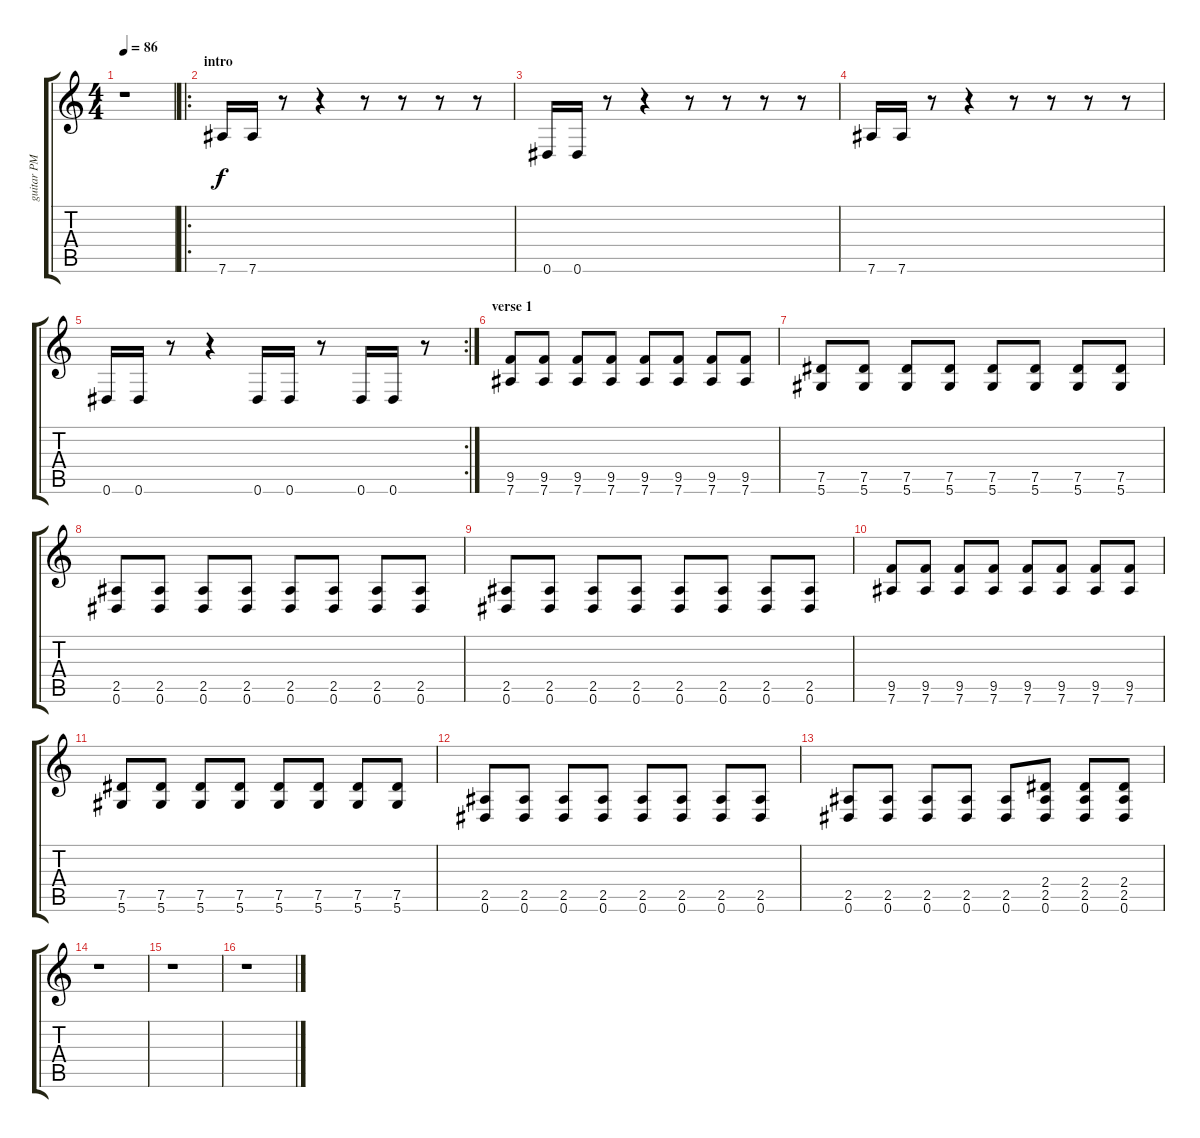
\track ("guitar PM" "guitar PM") {instrument electricguitarmuted}
\staff {score tabs}
\tuning (Eb4 Bb3 Gb3 Db3 Ab2 Eb2) {hide}
\ts (4 4)
\tempo 86
\clef g2
\ks c
r.1{dy f instrument electricguitarmuted} |
\ro
\section ("" "intro")
7.6.16 7.6.16 r.8 r.4 r.8 r.8 r.8 r.8 |
0.6.16 0.6.16 r.8 r.4 r.8 r.8 r.8 r.8 |
7.6.16 7.6.16 r.8 r.4 r.8 r.8 r.8 r.8 |
\rc 2
0.6.16 0.6.16 r.8 r.4 0.6.16 0.6.16 r.8 0.6.16 0.6.16 r.8 |
\section ("" "verse 1")
(9.5 7.6).8 (9.5 7.6).8 (9.5 7.6).8 (9.5 7.6).8 (9.5 7.6).8 (9.5 7.6).8 (9.5 7.6).8 (9.5 7.6).8 |
(7.5 5.6).8 (7.5 5.6).8 (7.5 5.6).8 (7.5 5.6).8 (7.5 5.6).8 (7.5 5.6).8 (7.5 5.6).8 (7.5 5.6).8 |
(2.5 0.6).8 (2.5 0.6).8 (2.5 0.6).8 (2.5 0.6).8 (2.5 0.6).8 (2.5 0.6).8 (2.5 0.6).8 (2.5 0.6).8 |
(2.5 0.6).8 (2.5 0.6).8 (2.5 0.6).8 (2.5 0.6).8 (2.5 0.6).8 (2.5 0.6).8 (2.5 0.6).8 (2.5 0.6).8 |
(9.5 7.6).8 (9.5 7.6).8 (9.5 7.6).8 (9.5 7.6).8 (9.5 7.6).8 (9.5 7.6).8 (9.5 7.6).8 (9.5 7.6).8 |
(7.5 5.6).8 (7.5 5.6).8 (7.5 5.6).8 (7.5 5.6).8 (7.5 5.6).8 (7.5 5.6).8 (7.5 5.6).8 (7.5 5.6).8 |
(2.5 0.6).8 (2.5 0.6).8 (2.5 0.6).8 (2.5 0.6).8 (2.5 0.6).8 (2.5 0.6).8 (2.5 0.6).8 (2.5 0.6).8 |
(2.5 0.6).8 (2.5 0.6).8 (2.5 0.6).8 (2.5 0.6).8 (2.5 0.6).8 (2.4 2.5 0.6).8 (2.4 2.5 0.6).8 (2.4 2.5 0.6).8 |
r.1 |
r.1 |
r.1
